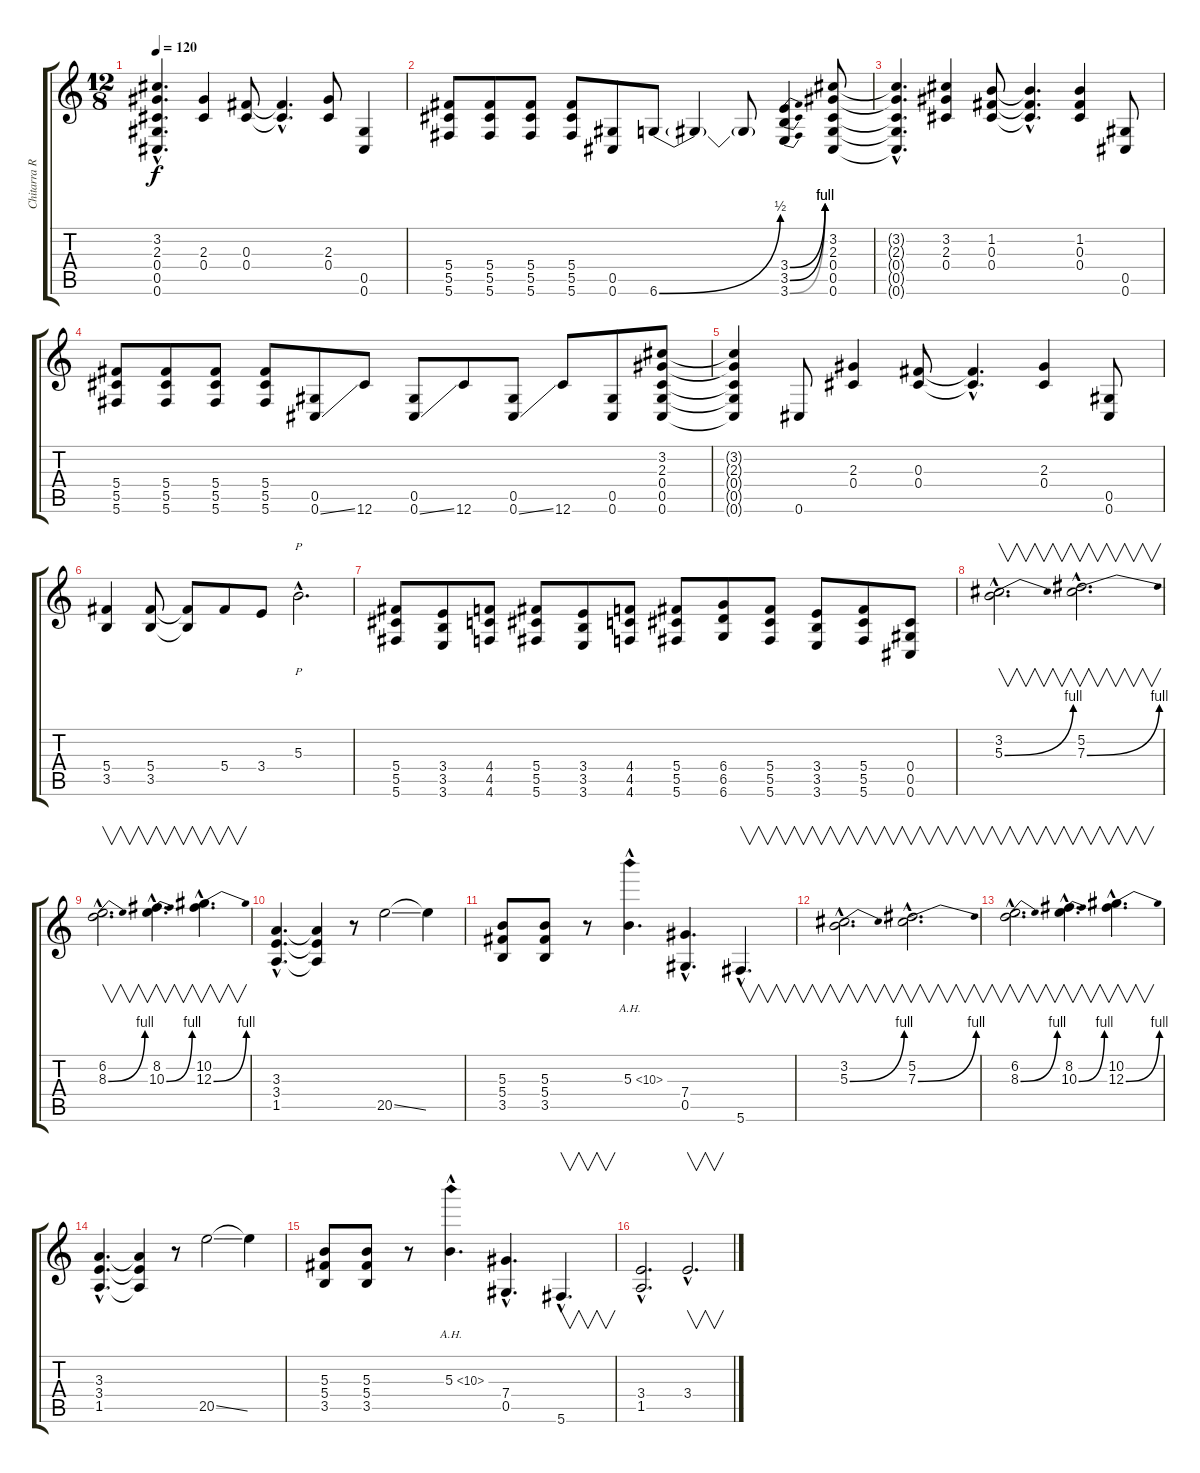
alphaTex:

\track ("Chitarra Ritmica" "Chitarra R") {instrument distortionguitar}
\staff {score tabs}
\tuning (Eb4 Bb3 Gb3 Db3 Ab2 Db2) {hide}
\ts (12 8)
\tempo 120
\clef g2
\ks c
(3.2{hac t} 2.3{hac t} 0.4{hac t} 0.5{hac t} 0.6{hac t}).4{d dy f} (2.3 0.4).4 (0.3 0.4).8 (0.3{hac t} 0.4{hac t}).4{d} (2.3 0.4).8 (0.5 0.6).4 |
(5.4 5.5 5.6).8 (5.4 5.5 5.6).8 (5.4 5.5 5.6).8 (5.4 5.5 5.6).8 (0.5 0.6).8 6.6{be (bend 0 0 60 2)}.8 6.6{t}.4 6.6{t}.8 (3.4{be (bend 0 0 60 4)} 3.5{be (bend 0 0 60 4)} 3.6{be (bend 0 0 60 4)}).4 (3.2 2.3 0.4 0.5 0.6).8 |
(3.2{hac t} 2.3{hac t} 0.4{hac t} 0.5{hac t} 0.6{hac t}).4{d} (3.2 2.3 0.4).4 (1.2 0.3 0.4).8 (1.2{hac t} 0.3{hac t} 0.4{hac t}).4{d} (1.2 0.3 0.4).4 (0.5 0.6).8 |
(5.4 5.5 5.6).8 (5.4 5.5 5.6).8 (5.4 5.5 5.6).8 (5.4 5.5 5.6).8 (0.5 0.6{ss}).8 12.6.8 (0.5 0.6{ss}).8 12.6.8 (0.5 0.6{ss}).8 12.6.8 (0.5 0.6).8 (3.2 2.3 0.4 0.5 0.6).8 |
(3.2{t} 2.3{t} 0.4{t} 0.5{t} 0.6{t}).4 0.6.8 (2.3 0.4).4 (0.3 0.4).8 (0.3{hac t} 0.4{hac t}).4{d} (2.3 0.4).4 (0.5 0.6).8 |
(5.4 3.5).4 (5.4 3.5).8 (5.4{t} 3.5{t}).8 5.4.8 3.4.8 5.3{hac}.2{p d} |
(5.4 5.5 5.6).8 (3.4 3.5 3.6).8 (4.4 4.5 4.6).8 (5.4 5.5 5.6).8 (3.4 3.5 3.6).8 (4.4 4.5 4.6).8 (5.4 5.5 5.6).8 (6.4 6.5 6.6).8 (5.4 5.5 5.6).8 (3.4 3.5 3.6).8 (5.4 5.5 5.6).8 (0.4 0.5 0.6).8 |
(3.2{hac} 5.3{be (bend 0 0 60 4) hac}).2{v d} (5.2{hac} 7.3{be (bend 0 0 60 4) hac}).2{v d} |
(6.2{hac} 8.3{be (bend 0 0 60 4) hac}).2{v d} (8.2{hac} 10.3{be (bend 0 0 60 4) hac}).4{v d} (10.2{hac} 12.3{be (bend 0 0 60 4) hac}).4{v d} |
(3.3{hac} 3.4{hac} 1.5{hac}).4{d} (3.3{t} 3.4{t} 1.5{t}).4 r.8 20.5{ss}.2 20.5{t}.4 |
(5.3 5.4 3.5).8 (5.3 5.4 3.5).8 r.8 5.3{ah 5 hac}.4{d} (7.4{hac} 0.5{hac}).4{d} 5.6{hac}.4{v d} |
(3.2{hac} 5.3{be (bend 0 0 60 4) hac}).2{v d} (5.2{hac} 7.3{be (bend 0 0 60 4) hac}).2{v d} |
(6.2{hac} 8.3{be (bend 0 0 60 4) hac}).2{v d} (8.2{hac} 10.3{be (bend 0 0 60 4) hac}).4{v d} (10.2{hac} 12.3{be (bend 0 0 60 4) hac}).4{v d} |
(3.3{hac} 3.4{hac} 1.5{hac}).4{d} (3.3{t} 3.4{t} 1.5{t}).4 r.8 20.5{ss}.2 20.5{t}.4 |
(5.3 5.4 3.5).8 (5.3 5.4 3.5).8 r.8 5.3{ah 5 hac}.4{d} (7.4{hac} 0.5{hac}).4{d} 5.6{hac}.4{v d} |
(3.4{hac} 1.5{hac}).2{d} 3.4{hac}.2{v d}
